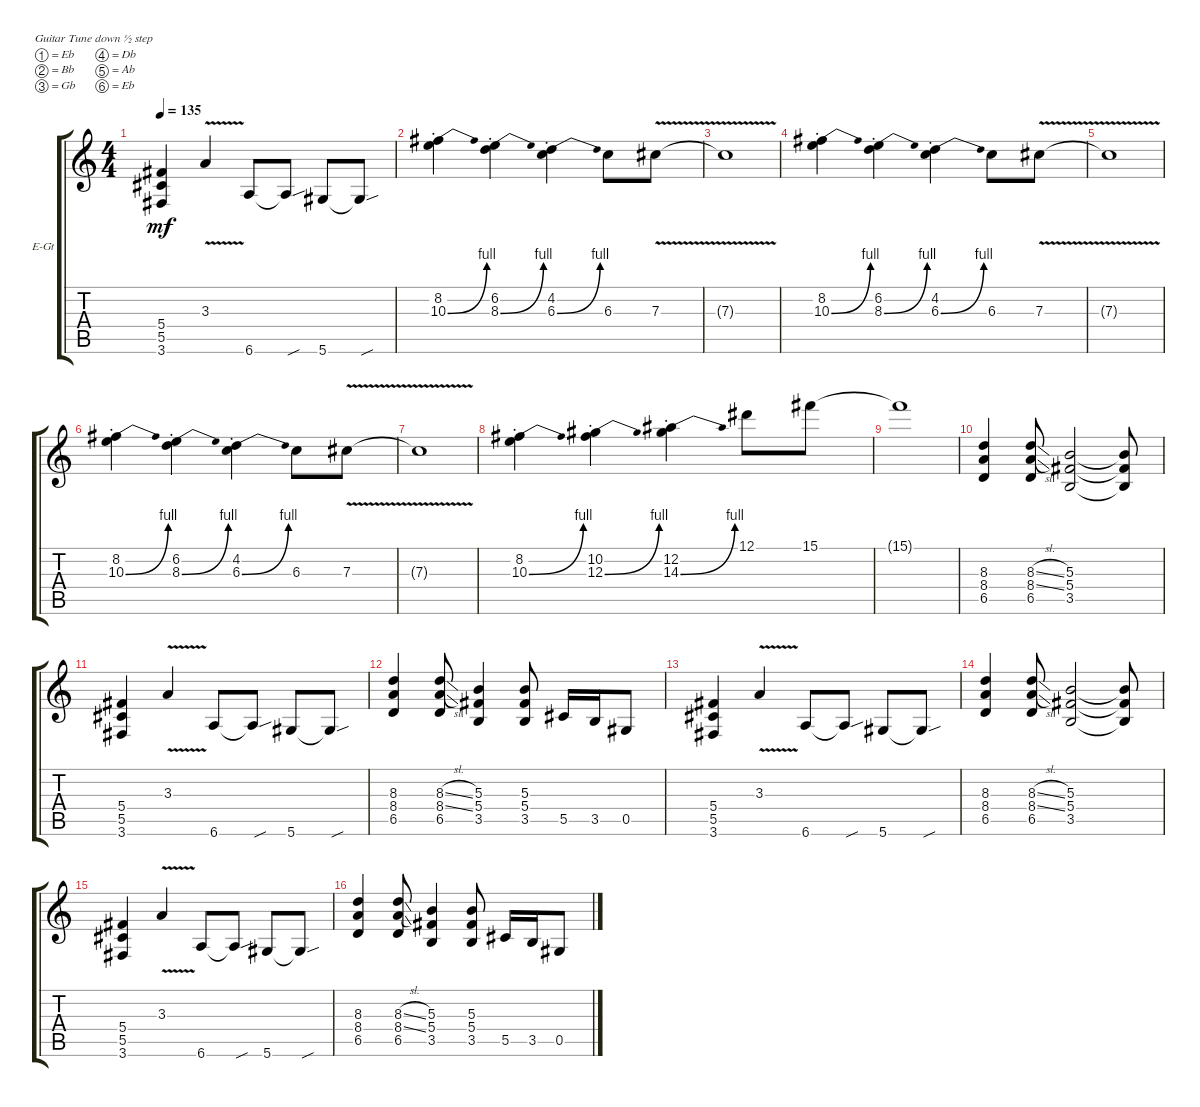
\defaultSystemsLayout 4
\bracketExtendMode groupsimilarinstruments
\firstSystemTrackNameOrientation horizontal
\otherSystemsTrackNameOrientation horizontal
\track ("Electric Guitar" "E-Gt") {instrument overdrivenguitar}
\staff {score tabs}
\tuning (Eb4 Bb3 Gb3 Db3 Ab2 Eb2)
\ts (4 4)
\tempo 135
\clef g2
\ks c
(3.6 5.5 5.4).4{dy mf} 3.3{v}.4 6.6.8 6.6{sou t}.8 5.6.8 5.6{sou t}.8 |
(10.3{be (bend 0 0 15 4) st} 8.2{st}).4 (8.3{be (bend 0 0 15 4) st} 6.2{st}).4 (6.3{be (bend 0 0 15 4) st} 4.2{st}).4 6.3.8 7.3{v}.8 |
7.3{t}.1 |
(10.3{be (bend 0 0 15 4) st} 8.2{st}).4 (8.3{be (bend 0 0 15 4) st} 6.2{st}).4 (6.3{be (bend 0 0 15 4) st} 4.2{st}).4 6.3.8 7.3{v}.8 |
7.3{t}.1 |
(10.3{be (bend 0 0 15 4) st} 8.2{st}).4 (8.3{be (bend 0 0 15 4) st} 6.2{st}).4 (6.3{be (bend 0 0 15 4) st} 4.2{st}).4 6.3.8 7.3{v}.8 |
7.3{t}.1 |
(10.3{be (bend 0 0 15 4) st} 8.2{st}).4 (12.3{be (bend 0 0 15 4) st} 10.2{st}).4 (14.3{be (bend 0 0 15 4) st} 12.2{st}).4 12.1.8 15.1.8 |
15.1{t}.1 |
(6.5 8.4 8.3).4 (6.5 8.3{sl} 8.4{sl}).8 (3.5 5.4 5.3).2 (3.5{t} 5.4{t} 5.3{t}).8 |
(3.6 5.5 5.4).4 3.3{v}.4 6.6.8 6.6{sou t}.8 5.6.8 5.6{sou t}.8 |
(6.5 8.4 8.3).4 (6.5 8.3{sl} 8.4{sl}).8 (3.5 5.4 5.3).4 (3.5 5.4 5.3).8 5.5.16 3.5.16 0.5.8 |
(3.6 5.5 5.4).4 3.3{v}.4 6.6.8 6.6{sou t}.8 5.6.8 5.6{sou t}.8 |
(6.5 8.4 8.3).4 (6.5 8.3{sl} 8.4{sl}).8 (3.5 5.4 5.3).2 (3.5{t} 5.4{t} 5.3{t}).8 |
(3.6 5.5 5.4).4 3.3{v}.4 6.6.8 6.6{sou t}.8 5.6.8 5.6{sou t}.8 |
(6.5 8.4 8.3).4 (6.5 8.3{sl} 8.4{sl}).8 (3.5 5.4 5.3).4 (3.5 5.4 5.3).8 5.5.16 3.5.16 0.5.8
